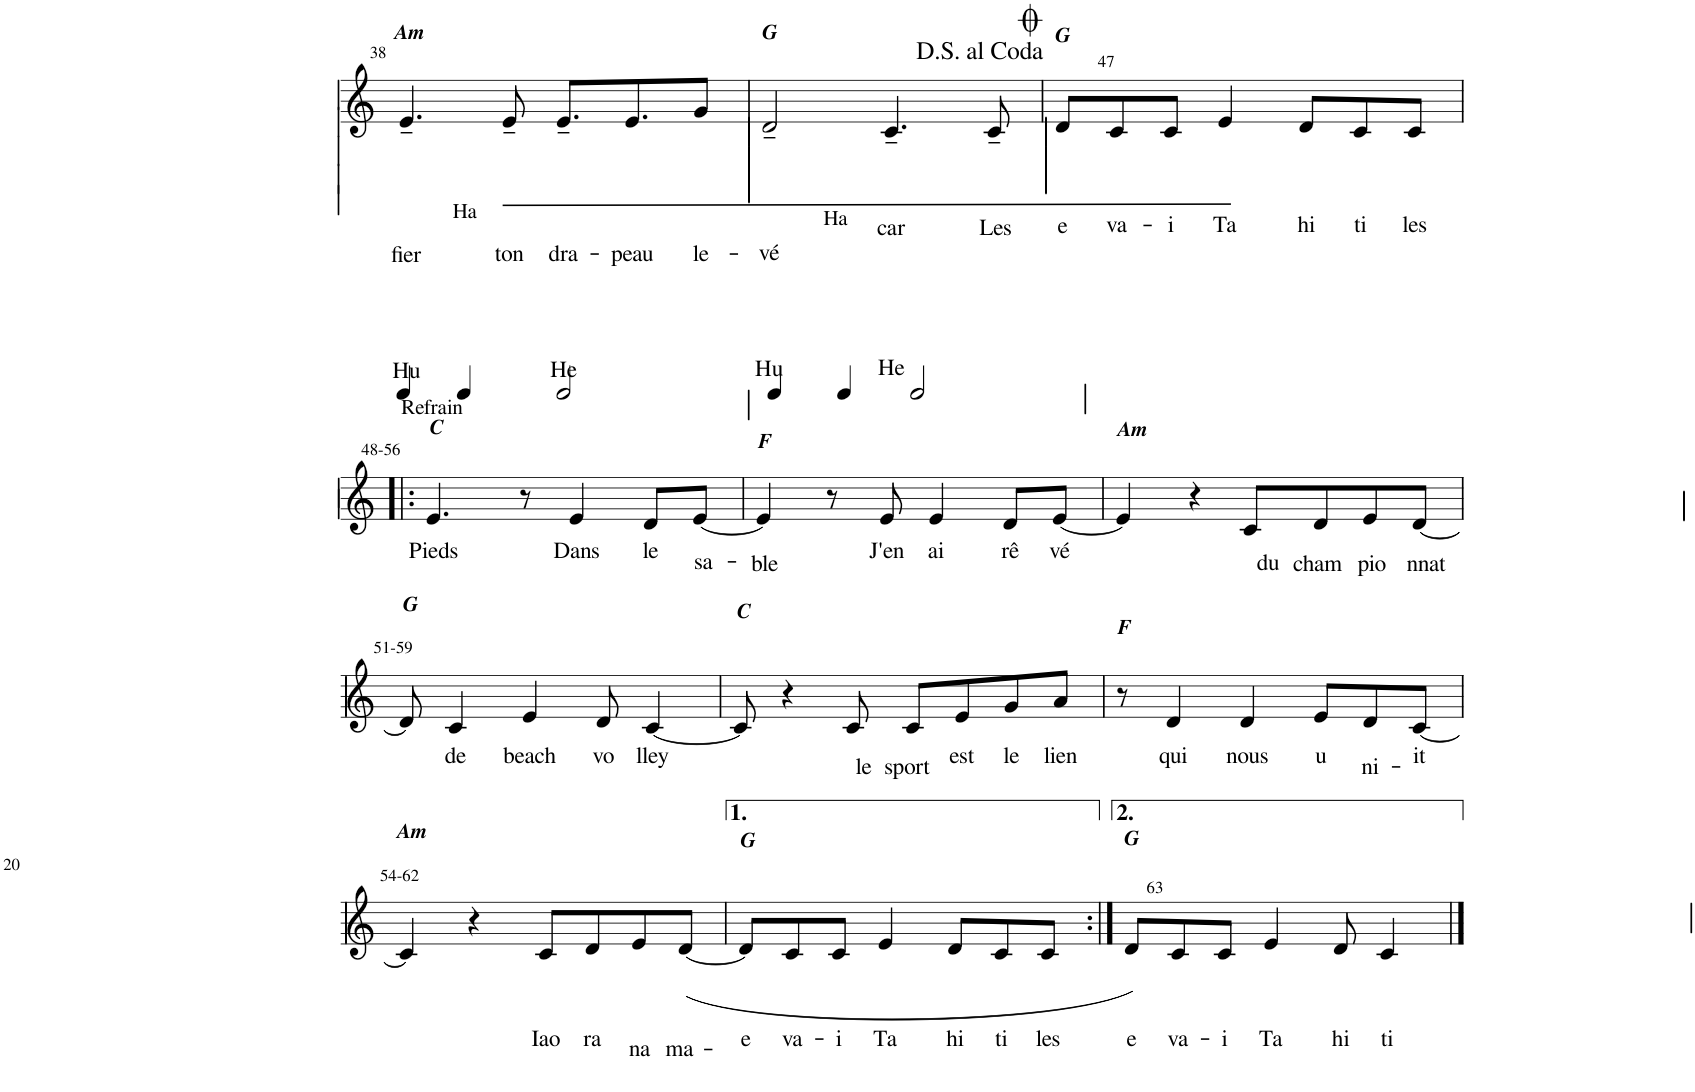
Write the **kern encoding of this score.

**kern	**text	**text	**text	**text
*part1	*part1	*part1	*part1	*part1
*staff1	*staff1	*staff1	*staff1	*staff1
*I"Voix	*	*	*	*
*I'Vx.	*	*	*	*
!!LO:PB:g=z
*clefG2	*	*	*	*
*k[]	*	*	*	*
*M4/4	*	*	*	*
=23	=23	=23	=23	=23
!LO:TX:b:t=Ha	!	!	!	!
!LO:TX:a:t=38	!	!	!	!
!LO:TX:a:Bi:t=Am	!	!	!	!
!	!	!LO:LY:b	!	!LO:LY:b
4.e~/	.	fier	.	Hu
!	!	!LO:LY:b	!	!
8e~/	.	ton	.	.
!	!	!LO:LY:b	!	!LO:LY:b
8.e~/L	.	dra-	.	He
!	!	!LO:LY:b	!	!
8.e/	.	-peau	.	.
!	!	!LO:LY:b	!	!
8g/J	.	le-	.	.
=24	=24	=24	=24	=24
!LO:TX:b:t=Ha	!	!	!	!
!LO:TX:a:Bi:t=G	!	!	!	!
!	!	!LO:LY:b	!	!LO:LY:b
2d~/	.	-vé	.	Hu
!	!LO:LY:b	!	!	!LO:LY:b
4.c~/	car	.	.	He
!	!LO:LY:b	!	!	!
8c~/	Les	.	.	.
=25	=25	=25	=25	=25
!LO:TX:a:t=47	!	!	!	!
!LO:TX:a:Bi:t=G	!	!	!	!
!	!LO:LY:b	!	!	!
8d/L	-e	.	.	.
!	!LO:LY:b	!	!	!
8c/	va-	.	.	.
!	!LO:LY:b	!	!	!
8c/J	-i	.	.	.
!	!LO:LY:b	!	!	!
4e/	Ta	.	.	.
!	!LO:LY:b	!	!	!
8d/L	hi	.	.	.
!	!LO:LY:b	!	!	!
8c/	ti	.	.	.
!	!LO:LY:b	!	!	!
8c/J	les	.	.	.
!!LO:LB:g=z
=26!|:	=26!|:	=26!|:	=26!|:	=26!|:
!LO:TX:a:t=48-56	!	!	!	!
!LO:TX:a:Bi:t=C	!	!	!	!
!LO:TX:a:t=Refrain	!	!	!	!
!	!LO:LY:b	!	!	!
4.e/	Pieds	.	.	.
8r	.	.	.	.
!	!LO:LY:b	!	!	!
4e/	Dans	.	.	.
!	!LO:LY:b	!	!	!
8d/L	le	.	.	.
!	!LO:LY:b	!	!	!
[8e/J	sa-	.	.	.
=27	=27	=27	=27	=27
!LO:TX:a:Bi:t=F	!	!	!	!
!	!LO:LY:b	!	!	!
4e/]	-ble	.	.	.
8r	.	.	.	.
!	!LO:LY:b	!	!	!
8e/	J'en	.	.	.
!	!LO:LY:b	!	!	!
4e/	ai	.	.	.
!	!LO:LY:b	!	!	!
8d/L	rê	.	.	.
!	!LO:LY:b	!	!	!
[8e/J	vé	.	.	.
=28	=28	=28	=28	=28
!LO:TX:a:Bi:t=Am	!	!	!	!
4e/]	.	.	.	.
4r	.	.	.	.
!	!LO:LY:b	!	!	!
8c/L	du	.	.	.
!	!LO:LY:b	!	!	!
8d/	cham	.	.	.
!	!LO:LY:b	!	!	!
8e/	pio	.	.	.
!	!LO:LY:b	!	!	!
[8d/J	nnat	.	.	.
!!LO:LB:g=z
=29	=29	=29	=29	=29
!LO:TX:a:t=51-59	!	!	!	!
!LO:TX:a:Bi:t=G	!	!	!	!
8d/]	.	.	.	.
!	!LO:LY:b	!	!	!
4c/	de	.	.	.
!	!LO:LY:b	!	!	!
4e/	beach	.	.	.
!	!LO:LY:b	!	!	!
8d/	vo	.	.	.
!	!LO:LY:b	!	!	!
[4c/	lley	.	.	.
=30	=30	=30	=30	=30
!LO:TX:a:Bi:t=C	!	!	!	!
8c/]	.	.	.	.
4r	.	.	.	.
!	!LO:LY:b	!	!	!
8c/	le	.	.	.
!	!LO:LY:b	!	!	!
8c/L	sport	.	.	.
!	!LO:LY:b	!	!	!
8e/	est	.	.	.
!	!LO:LY:b	!	!	!
8g/	le	.	.	.
!	!LO:LY:b	!	!	!
8a/J	lien	.	.	.
=31	=31	=31	=31	=31
!LO:TX:a:Bi:t=F	!	!	!	!
8r	.	.	.	.
!	!LO:LY:b	!	!	!
4d/	qui	.	.	.
!	!LO:LY:b	!	!	!
4d/	nous	.	.	.
!	!LO:LY:b	!	!	!
8e/L	u	.	.	.
!	!LO:LY:b	!	!	!
8d/	ni-	.	.	.
!	!LO:LY:b	!	!	!
[8c/J	-it	.	.	.
!!LO:LB:g=z
=32	=32	=32	=32	=32
!LO:TX:a:t=20	!	!	!	!
!LO:TX:a:t=54-62	!	!	!	!
!LO:TX:a:Bi:t=Am	!	!	!	!
4c/]	.	.	.	.
4r	.	.	.	.
!	!LO:LY:b	!	!	!
8c/L	Iao	.	.	.
!	!LO:LY:b	!	!	!
8d/	ra	.	.	.
!	!LO:LY:b	!	!	!
8e/	na	.	.	.
!	!LO:LY:b	!	!	!
([8d/J	ma-	.	.	.
=33	=33	=33	=33	=33
!LO:TX:a:Bi:t=G	!	!	!	!
!	!LO:LY:b	!	!	!
8d/L]	-e	.	.	.
!	!LO:LY:b	!	!	!
8c/	va-	.	.	.
!	!LO:LY:b	!	!	!
8c/J	-i	.	.	.
!	!LO:LY:b	!	!	!
4e/	Ta	.	.	.
!	!LO:LY:b	!	!	!
8d/L	hi	.	.	.
!	!LO:LY:b	!	!	!
8c/	ti	.	.	.
!	!LO:LY:b	!	!	!
8c/J	les	.	.	.
=34:|!	=34:|!	=34:|!	=34:|!	=34:|!
!LO:TX:a:t=63	!	!	!	!
!LO:TX:a:Bi:t=G	!	!	!	!
!	!LO:LY:b	!	!	!
8d/L)	-e	.	.	.
!	!LO:LY:b	!	!	!
8c/	va-	.	.	.
!	!LO:LY:b	!	!	!
8c/J	-i	.	.	.
!	!LO:LY:b	!	!	!
4e/	Ta	.	.	.
!	!LO:LY:b	!	!	!
8d/	hi	.	.	.
!	!LO:LY:b	!	!	!
4c/	ti	.	.	.
==	==	==	==	==
*-	*-	*-	*-	*-
